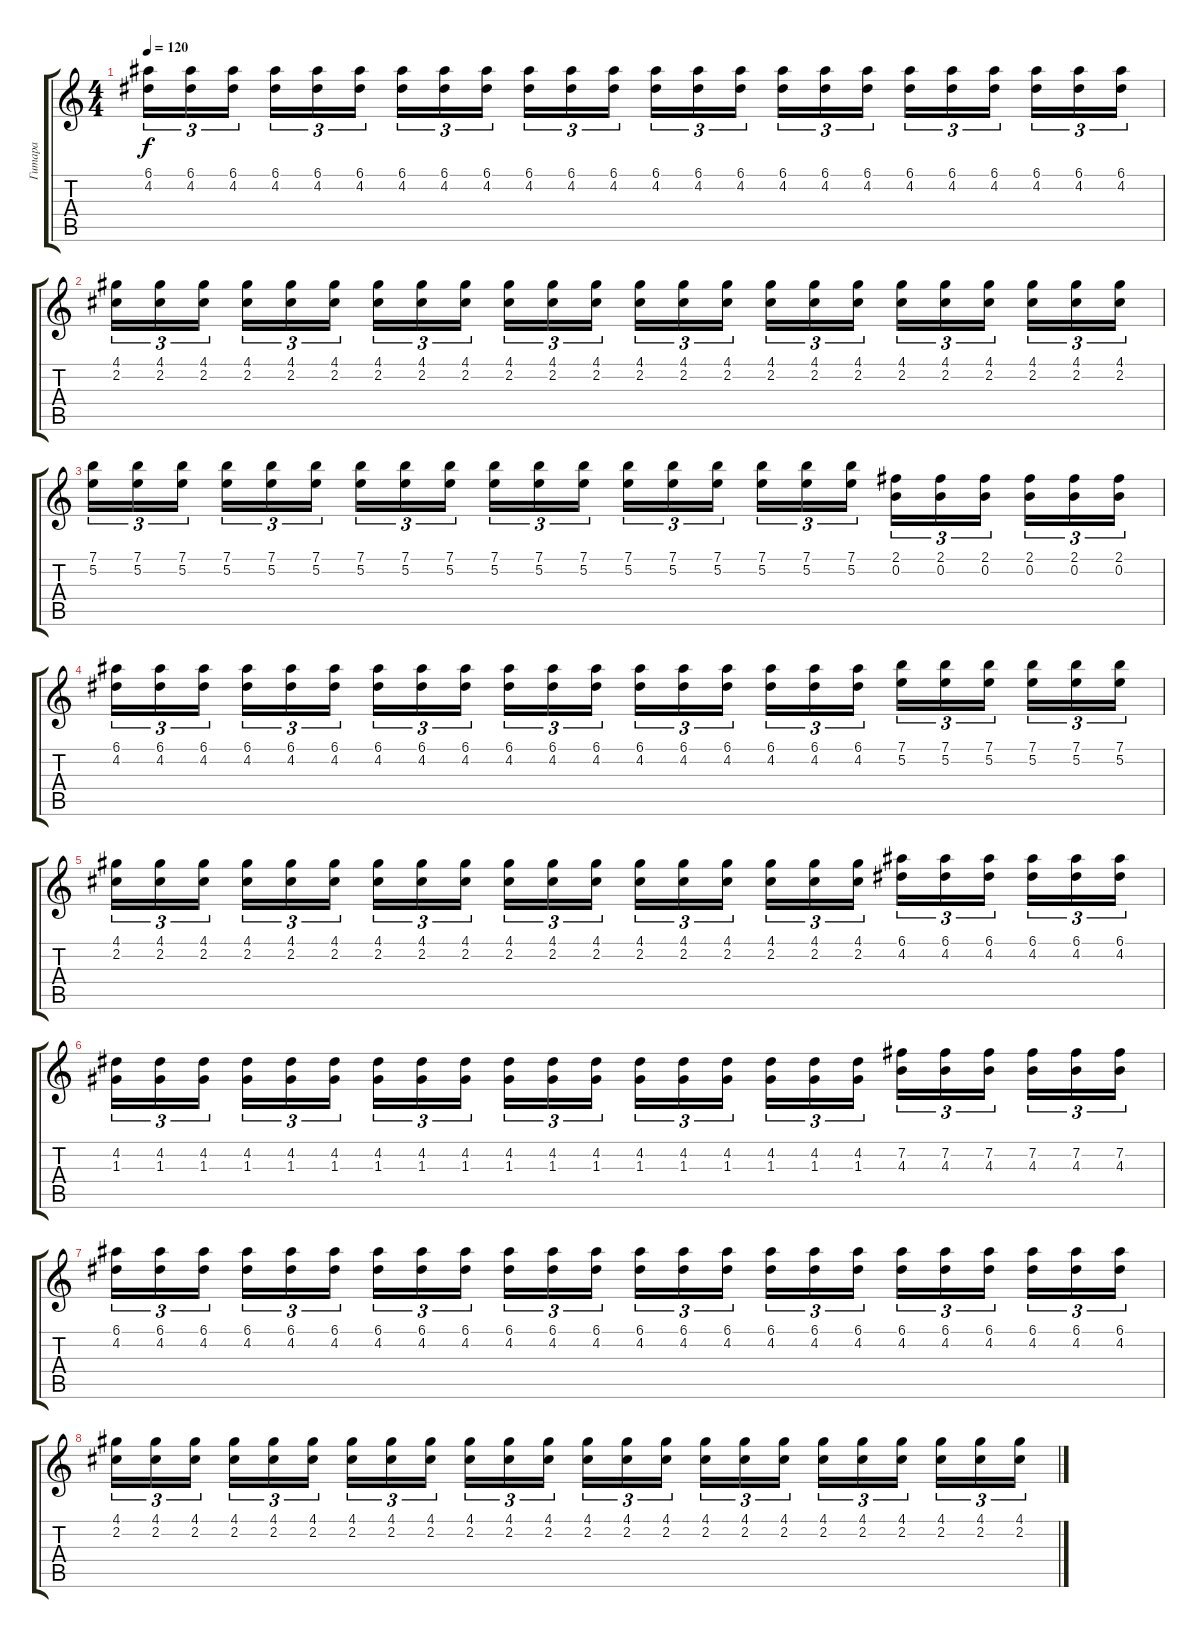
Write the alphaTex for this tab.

\track ("Гитара" "Гитара") {instrument distortionguitar}
\staff {score tabs}
\tuning (E4 B3 G3 D3 A2 E2) {hide}
\ts (4 4)
\tempo 120
\clef g2
\ks c
(6.1 4.2).16{tu (3 2) dy f instrument distortionguitar} (6.1 4.2).16{tu (3 2)} (6.1 4.2).16{tu (3 2)} (6.1 4.2).16{tu (3 2)} (6.1 4.2).16{tu (3 2)} (6.1 4.2).16{tu (3 2)} (6.1 4.2).16{tu (3 2)} (6.1 4.2).16{tu (3 2)} (6.1 4.2).16{tu (3 2)} (6.1 4.2).16{tu (3 2)} (6.1 4.2).16{tu (3 2)} (6.1 4.2).16{tu (3 2)} (6.1 4.2).16{tu (3 2)} (6.1 4.2).16{tu (3 2)} (6.1 4.2).16{tu (3 2)} (6.1 4.2).16{tu (3 2)} (6.1 4.2).16{tu (3 2)} (6.1 4.2).16{tu (3 2)} (6.1 4.2).16{tu (3 2)} (6.1 4.2).16{tu (3 2)} (6.1 4.2).16{tu (3 2)} (6.1 4.2).16{tu (3 2)} (6.1 4.2).16{tu (3 2)} (6.1 4.2).16{tu (3 2)} |
(4.1 2.2).16{tu (3 2)} (4.1 2.2).16{tu (3 2)} (4.1 2.2).16{tu (3 2)} (4.1 2.2).16{tu (3 2)} (4.1 2.2).16{tu (3 2)} (4.1 2.2).16{tu (3 2)} (4.1 2.2).16{tu (3 2)} (4.1 2.2).16{tu (3 2)} (4.1 2.2).16{tu (3 2)} (4.1 2.2).16{tu (3 2)} (4.1 2.2).16{tu (3 2)} (4.1 2.2).16{tu (3 2)} (4.1 2.2).16{tu (3 2)} (4.1 2.2).16{tu (3 2)} (4.1 2.2).16{tu (3 2)} (4.1 2.2).16{tu (3 2)} (4.1 2.2).16{tu (3 2)} (4.1 2.2).16{tu (3 2)} (4.1 2.2).16{tu (3 2)} (4.1 2.2).16{tu (3 2)} (4.1 2.2).16{tu (3 2)} (4.1 2.2).16{tu (3 2)} (4.1 2.2).16{tu (3 2)} (4.1 2.2).16{tu (3 2)} |
(7.1 5.2).16{tu (3 2)} (7.1 5.2).16{tu (3 2)} (7.1 5.2).16{tu (3 2)} (7.1 5.2).16{tu (3 2)} (7.1 5.2).16{tu (3 2)} (7.1 5.2).16{tu (3 2)} (7.1 5.2).16{tu (3 2)} (7.1 5.2).16{tu (3 2)} (7.1 5.2).16{tu (3 2)} (7.1 5.2).16{tu (3 2)} (7.1 5.2).16{tu (3 2)} (7.1 5.2).16{tu (3 2)} (7.1 5.2).16{tu (3 2)} (7.1 5.2).16{tu (3 2)} (7.1 5.2).16{tu (3 2)} (7.1 5.2).16{tu (3 2)} (7.1 5.2).16{tu (3 2)} (7.1 5.2).16{tu (3 2)} (2.1 0.2).16{tu (3 2)} (2.1 0.2).16{tu (3 2)} (2.1 0.2).16{tu (3 2)} (2.1 0.2).16{tu (3 2)} (2.1 0.2).16{tu (3 2)} (2.1 0.2).16{tu (3 2)} |
(6.1 4.2).16{tu (3 2)} (6.1 4.2).16{tu (3 2)} (6.1 4.2).16{tu (3 2)} (6.1 4.2).16{tu (3 2)} (6.1 4.2).16{tu (3 2)} (6.1 4.2).16{tu (3 2)} (6.1 4.2).16{tu (3 2)} (6.1 4.2).16{tu (3 2)} (6.1 4.2).16{tu (3 2)} (6.1 4.2).16{tu (3 2)} (6.1 4.2).16{tu (3 2)} (6.1 4.2).16{tu (3 2)} (6.1 4.2).16{tu (3 2)} (6.1 4.2).16{tu (3 2)} (6.1 4.2).16{tu (3 2)} (6.1 4.2).16{tu (3 2)} (6.1 4.2).16{tu (3 2)} (6.1 4.2).16{tu (3 2)} (7.1 5.2).16{tu (3 2)} (7.1 5.2).16{tu (3 2)} (7.1 5.2).16{tu (3 2)} (7.1 5.2).16{tu (3 2)} (7.1 5.2).16{tu (3 2)} (7.1 5.2).16{tu (3 2)} |
(4.1 2.2).16{tu (3 2)} (4.1 2.2).16{tu (3 2)} (4.1 2.2).16{tu (3 2)} (4.1 2.2).16{tu (3 2)} (4.1 2.2).16{tu (3 2)} (4.1 2.2).16{tu (3 2)} (4.1 2.2).16{tu (3 2)} (4.1 2.2).16{tu (3 2)} (4.1 2.2).16{tu (3 2)} (4.1 2.2).16{tu (3 2)} (4.1 2.2).16{tu (3 2)} (4.1 2.2).16{tu (3 2)} (4.1 2.2).16{tu (3 2)} (4.1 2.2).16{tu (3 2)} (4.1 2.2).16{tu (3 2)} (4.1 2.2).16{tu (3 2)} (4.1 2.2).16{tu (3 2)} (4.1 2.2).16{tu (3 2)} (6.1 4.2).16{tu (3 2)} (6.1 4.2).16{tu (3 2)} (6.1 4.2).16{tu (3 2)} (6.1 4.2).16{tu (3 2)} (6.1 4.2).16{tu (3 2)} (6.1 4.2).16{tu (3 2)} |
(4.2 1.3).16{tu (3 2)} (4.2 1.3).16{tu (3 2)} (4.2 1.3).16{tu (3 2)} (4.2 1.3).16{tu (3 2)} (4.2 1.3).16{tu (3 2)} (4.2 1.3).16{tu (3 2)} (4.2 1.3).16{tu (3 2)} (4.2 1.3).16{tu (3 2)} (4.2 1.3).16{tu (3 2)} (4.2 1.3).16{tu (3 2)} (4.2 1.3).16{tu (3 2)} (4.2 1.3).16{tu (3 2)} (4.2 1.3).16{tu (3 2)} (4.2 1.3).16{tu (3 2)} (4.2 1.3).16{tu (3 2)} (4.2 1.3).16{tu (3 2)} (4.2 1.3).16{tu (3 2)} (4.2 1.3).16{tu (3 2)} (7.2 4.3).16{tu (3 2)} (7.2 4.3).16{tu (3 2)} (7.2 4.3).16{tu (3 2)} (7.2 4.3).16{tu (3 2)} (7.2 4.3).16{tu (3 2)} (7.2 4.3).16{tu (3 2)} |
(6.1 4.2).16{tu (3 2)} (6.1 4.2).16{tu (3 2)} (6.1 4.2).16{tu (3 2)} (6.1 4.2).16{tu (3 2)} (6.1 4.2).16{tu (3 2)} (6.1 4.2).16{tu (3 2)} (6.1 4.2).16{tu (3 2)} (6.1 4.2).16{tu (3 2)} (6.1 4.2).16{tu (3 2)} (6.1 4.2).16{tu (3 2)} (6.1 4.2).16{tu (3 2)} (6.1 4.2).16{tu (3 2)} (6.1 4.2).16{tu (3 2)} (6.1 4.2).16{tu (3 2)} (6.1 4.2).16{tu (3 2)} (6.1 4.2).16{tu (3 2)} (6.1 4.2).16{tu (3 2)} (6.1 4.2).16{tu (3 2)} (6.1 4.2).16{tu (3 2)} (6.1 4.2).16{tu (3 2)} (6.1 4.2).16{tu (3 2)} (6.1 4.2).16{tu (3 2)} (6.1 4.2).16{tu (3 2)} (6.1 4.2).16{tu (3 2)} |
(4.1 2.2).16{tu (3 2)} (4.1 2.2).16{tu (3 2)} (4.1 2.2).16{tu (3 2)} (4.1 2.2).16{tu (3 2)} (4.1 2.2).16{tu (3 2)} (4.1 2.2).16{tu (3 2)} (4.1 2.2).16{tu (3 2)} (4.1 2.2).16{tu (3 2)} (4.1 2.2).16{tu (3 2)} (4.1 2.2).16{tu (3 2)} (4.1 2.2).16{tu (3 2)} (4.1 2.2).16{tu (3 2)} (4.1 2.2).16{tu (3 2)} (4.1 2.2).16{tu (3 2)} (4.1 2.2).16{tu (3 2)} (4.1 2.2).16{tu (3 2)} (4.1 2.2).16{tu (3 2)} (4.1 2.2).16{tu (3 2)} (4.1 2.2).16{tu (3 2)} (4.1 2.2).16{tu (3 2)} (4.1 2.2).16{tu (3 2)} (4.1 2.2).16{tu (3 2)} (4.1 2.2).16{tu (3 2)} (4.1 2.2).16{tu (3 2)}
